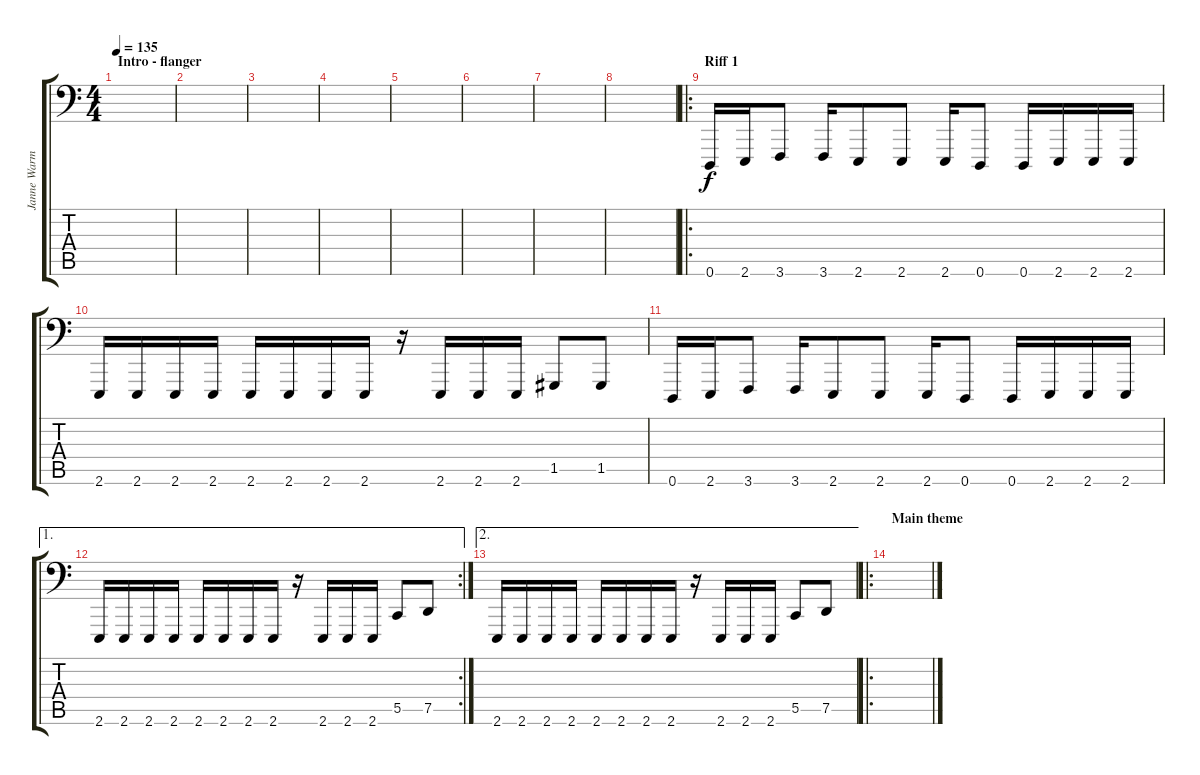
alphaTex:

\track ("Janne Warman" "Janne Warm") {instrument brightacousticpiano}
\staff {score tabs}
\tuning (D3 A2 F2 C2 G1 D1) {hide}
\ts (4 4)
\section ("" "Intro - flanger")
\tempo 135
\clef f4
\ks c
|
|
|
|
|
|
|
|
\ro
\section ("" "Riff 1")
0.6.16 2.6.16 3.6.8 3.6.16 2.6.8 2.6.8 2.6.16 0.6.8 0.6.16 2.6.16 2.6.16 2.6.16 |
2.6.16 2.6.16 2.6.16 2.6.16 2.6.16 2.6.16 2.6.16 2.6.16 r.16 2.6.16 2.6.16 2.6.16 1.5.8 1.5.8 |
0.6.16 2.6.16 3.6.8 3.6.16 2.6.8 2.6.8 2.6.16 0.6.8 0.6.16 2.6.16 2.6.16 2.6.16 |
\ae 1
\rc 2
2.6.16 2.6.16 2.6.16 2.6.16 2.6.16 2.6.16 2.6.16 2.6.16 r.16 2.6.16 2.6.16 2.6.16 5.5.8 7.5.8 |
\ae 2
2.6.16 2.6.16 2.6.16 2.6.16 2.6.16 2.6.16 2.6.16 2.6.16 r.16 2.6.16 2.6.16 2.6.16 5.5.8 7.5.8 |
\ro
\section ("" "Main theme")
